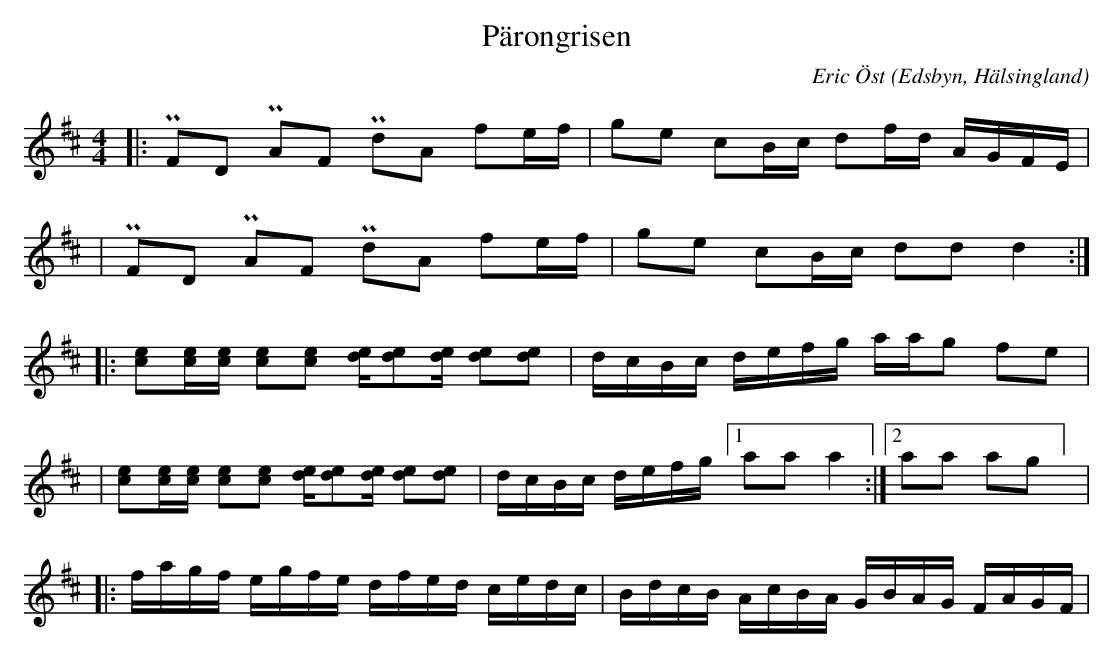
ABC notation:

X:1
T:Pärongrisen
O:Edsbyn, Hälsingland
M:4/4
L:1/16
C: Eric Öst
K:D
|: +uppermordent+F2D2 +uppermordent+A2F2 +uppermordent+d2A2 f2ef | g2e2 c2Bc d2fd AGFE |
| +uppermordent+F2D2 +uppermordent+A2F2 +uppermordent+d2A2 f2ef | g2e2 c2Bc d2d2 d4 :|
|: [c2e2][ce][ce] [c2e2][c2e2] [de][d2e2][de] [d2e2][d2e2] | dcBc defg aag2 f2e2 |
| [c2e2][ce][ce] [c2e2][c2e2] [de][d2e2][de] [d2e2][d2e2] | dcBc defg [1 a2a2 a4 :| [2 a2a2 a2g2] |
|: fagf egfe dfed cedc | BdcB AcBA GBAG FAGF |
